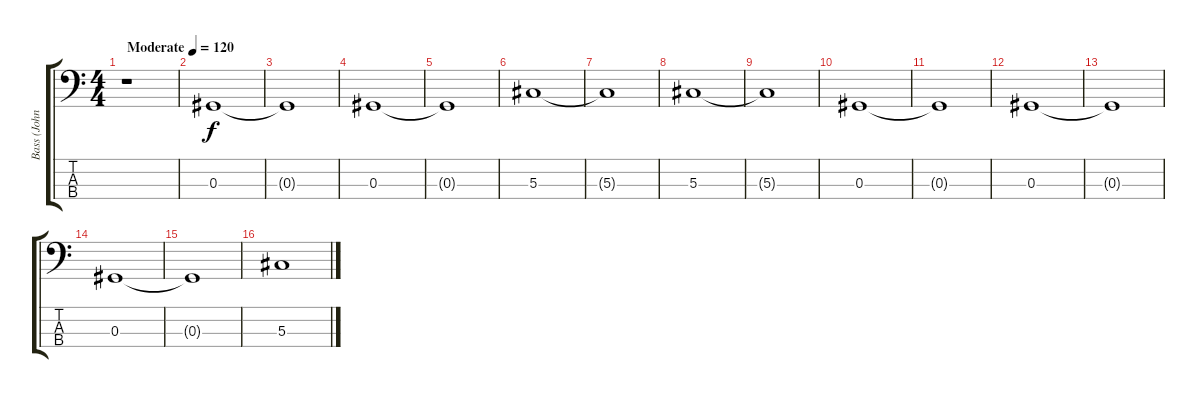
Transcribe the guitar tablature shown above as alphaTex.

\track ("Bass (Johnny)" "Bass (John") {instrument electricbasspick}
\staff {score tabs}
\tuning (Gb2 Db2 Ab1 Eb1) {hide}
\ts (4 4)
\tempo (120 "Moderate")
\clef f4
\ks c
r.1{dy f instrument electricbasspick} |
0.3.1 |
0.3{t}.1 |
0.3.1 |
0.3{t}.1 |
5.3.1 |
5.3{t}.1 |
5.3.1 |
5.3{t}.1 |
0.3.1 |
0.3{t}.1 |
0.3.1 |
0.3{t}.1 |
0.3.1 |
0.3{t}.1 |
5.3.1
